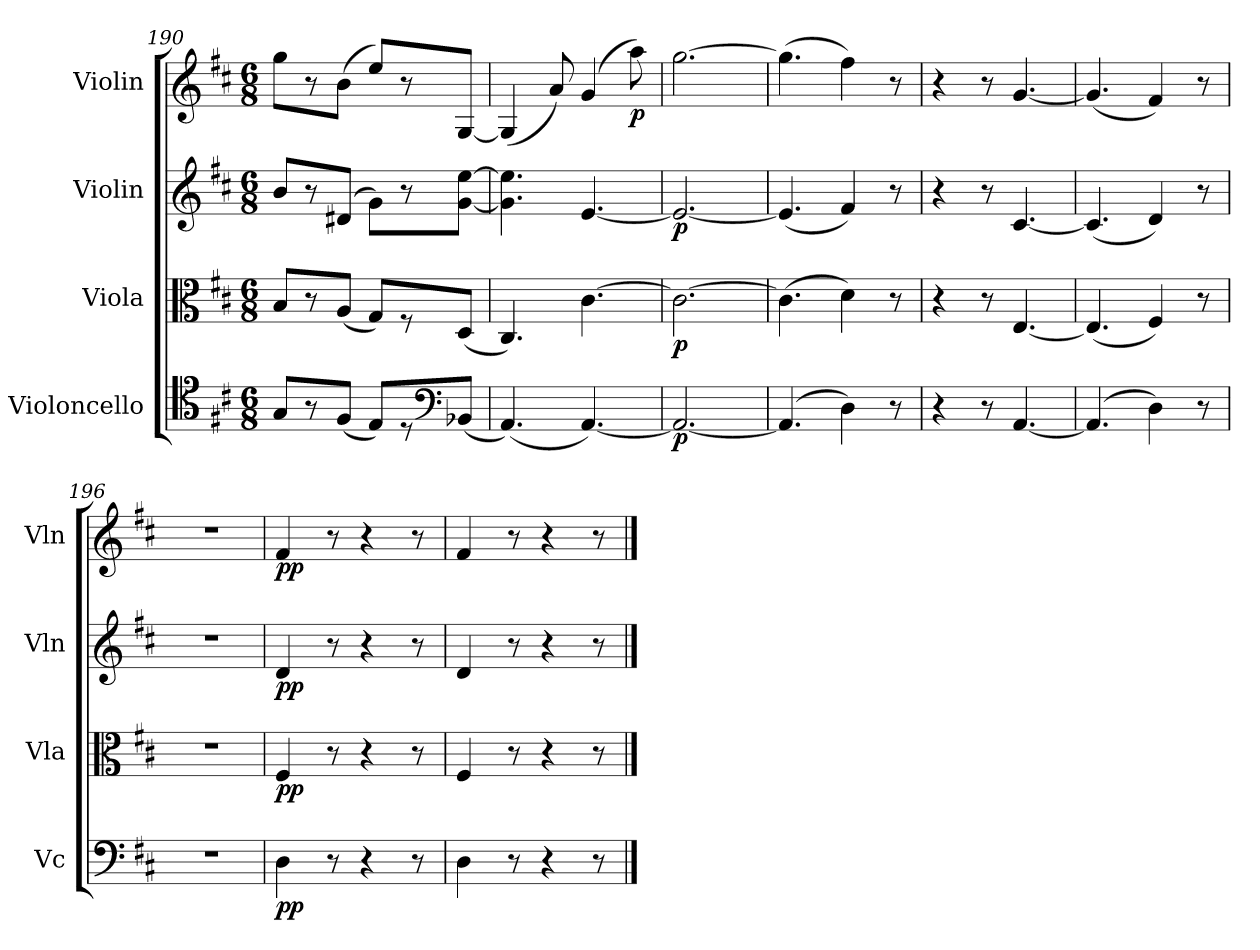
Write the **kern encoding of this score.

**kern	**dynam	**kern	**dynam	**kern	**dynam	**kern	**dynam
*part4	*part4	*part3	*part3	*part2	*part2	*part1	*part1
*staff4	*staff4	*staff3	*staff3	*staff2	*staff2	*staff1	*staff1
*I"Violoncello	*	*I"Viola	*	*I"Violin	*	*I"Violin	*
*I'Vc	*	*I'Vla	*	*I'Vln	*	*I'Vln	*
*clefC4	*	*clefC3	*	*clefG2	*	*clefG2	*
*k[f#c#]	*	*k[f#c#]	*	*k[f#c#]	*	*k[f#c#]	*
*M6/8	*	*M6/8	*	*M6/8	*	*M6/8	*
=190	=190	=190	=190	=190	=190	=190	=190
8G/L	.	8B/L	.	8b/L	.	8gg\L	.
8r	.	8r	.	8r	.	8r	.
(8F#/J	.	(8A/J	.	(8d#X/J	.	(8b\J	.
8E/L)	.	8G/L)	.	8g\L)	.	8ee/L)	.
8r	.	8r	.	8r	.	8r	.
*clefF4	*	*	*	*	*	*	*
(8BB-X/J	.	(8D/J	.	[8g\ [8ee\J	.	[8G/J	.
=191	=191	=191	=191	=191	=191	=191	=191
(4.AA/)	.	4.C#/)	.	4.g]\ 4.ee]\	.	(4G/]	.
.	.	.	.	.	.	8a/)	.
[4.AA/)	.	[4.c#\	.	[4.e/	.	(4g/	.
.	.	.	.	.	.	8aa\)	p
=192	=192	=192	=192	=192	=192	=192	=192
2.AA/_	p	2.c#\_	p	2.e/_	p	[2.gg\	.
=193	=193	=193	=193	=193	=193	=193	=193
(4.AA/]	.	(4.c#\]	.	(4.e/]	.	(4.gg\]	.
4D\)	.	4d\)	.	4f#/)	.	4ff#\)	.
8r	.	8r	.	8r	.	8r	.
=194	=194	=194	=194	=194	=194	=194	=194
4r	.	4r	.	4r	.	4r	.
8r	.	8r	.	8r	.	8r	.
[4.AA/	.	[4.E/	.	[4.c#/	.	[4.g/	.
=195	=195	=195	=195	=195	=195	=195	=195
(4.AA/]	.	(4.E/]	.	(4.c#/]	.	(4.g/]	.
4D\)	.	4F#/)	.	4d/)	.	4f#/)	.
8r	.	8r	.	8r	.	8r	.
=196	=196	=196	=196	=196	=196	=196	=196
2.r	.	2.r	.	2.r	.	2.r	.
=197	=197	=197	=197	=197	=197	=197	=197
4D\	pp	4F#/	pp	4d/	pp	4f#/	pp
8r	.	8r	.	8r	.	8r	.
4r	.	4r	.	4r	.	4r	.
8r	.	8r	.	8r	.	8r	.
=198	=198	=198	=198	=198	=198	=198	=198
4D\	.	4F#/	.	4d/	.	4f#/	.
8r	.	8r	.	8r	.	8r	.
4r	.	4r	.	4r	.	4r	.
8r	.	8r	.	8r	.	8r	.
==	==	==	==	==	==	==	==
*-	*-	*-	*-	*-	*-	*-	*-
